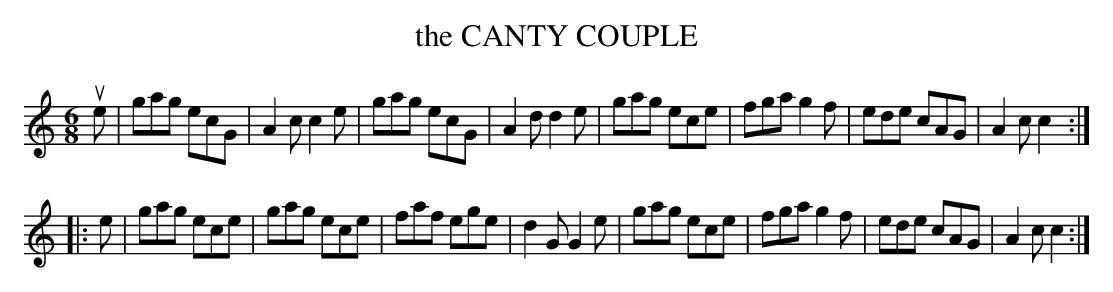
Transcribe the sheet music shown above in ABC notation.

X:1
T: the CANTY COUPLE
M: 6/8
L: 1/8
K: C
ue |\
gag ecG | A2c c2e | gag ecG | A2d d2e |\
gag ece | fga g2f | ede cAG | A2c c2 :|
|: e |\
gag ece | gag ece | faf ege | d2G G2e |\
gag ece | fga g2f | ede cAG | A2c c2 :|
